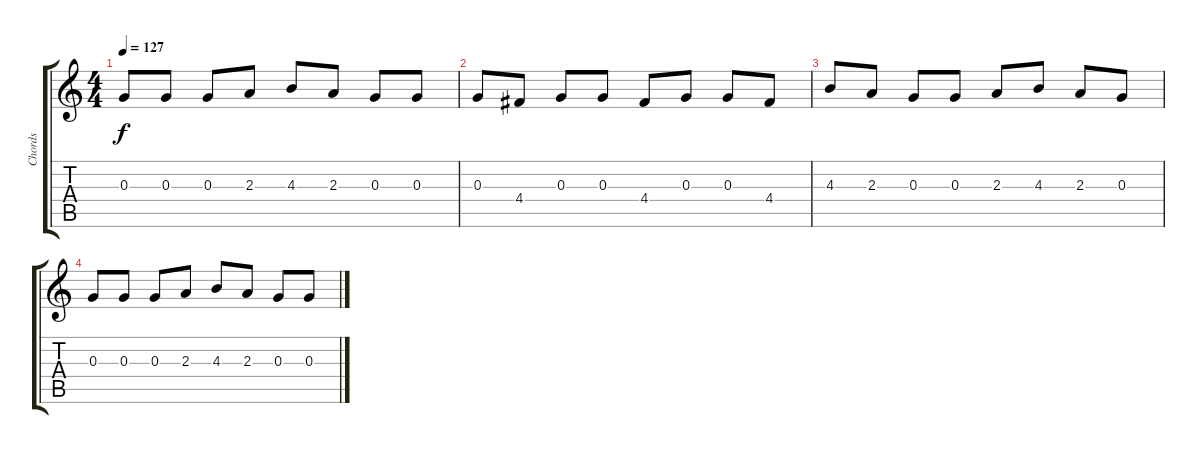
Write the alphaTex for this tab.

\track ("Chords" "Chords") {instrument acousticguitarsteel}
\staff {score tabs}
\tuning (E4 B3 G3 D3 A2 E2) {hide}
\ts (4 4)
\tempo 127
\clef g2
\ks c
0.3.8{dy f} 0.3.8 0.3.8 2.3.8 4.3.8 2.3.8 0.3.8 0.3.8 |
0.3.8 4.4.8 0.3.8 0.3.8 4.4.8 0.3.8 0.3.8 4.4.8 |
4.3.8 2.3.8 0.3.8 0.3.8 2.3.8 4.3.8 2.3.8 0.3.8 |
0.3.8 0.3.8 0.3.8 2.3.8 4.3.8 2.3.8 0.3.8 0.3.8
